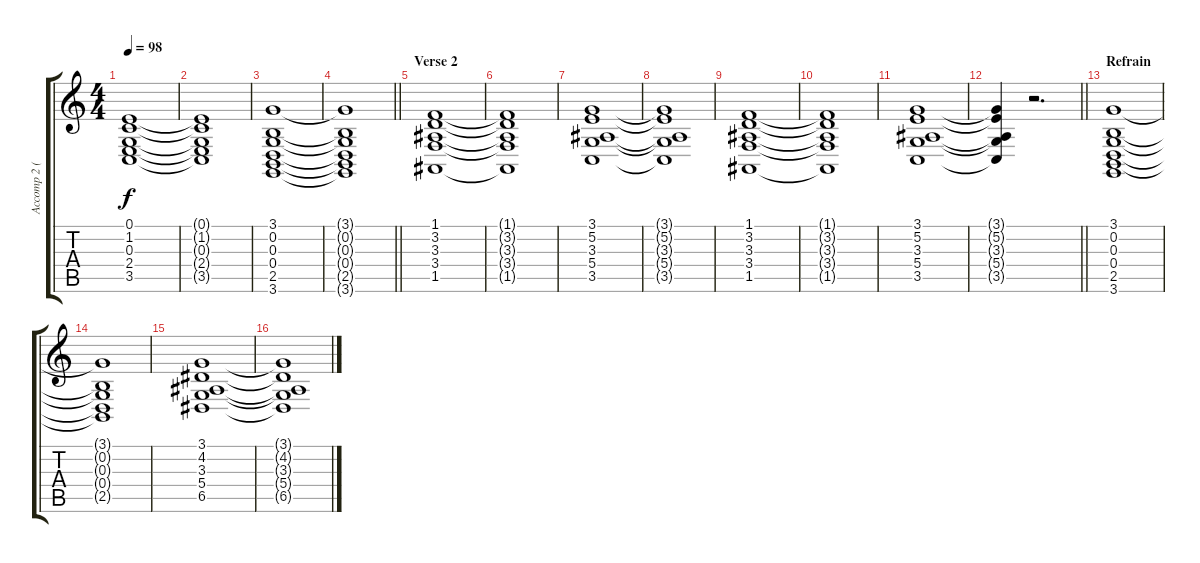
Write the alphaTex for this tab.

\track ("Accomp 2 (SynthStr2)" "Accomp 2 (") {instrument synthstrings2}
\staff {score tabs}
\tuning (E4 B3 G3 D3 A2 E2) {hide}
\ts (4 4)
\tempo 98
\clef g2
\ks c
(0.1 1.2 0.3 2.4 3.5).1{dy f} |
(0.1{t} 1.2{t} 0.3{t} 2.4{t} 3.5{t}).1 |
(3.1 0.2 0.3 0.4 2.5 3.6).1 |
\barLineRight lightlight
(3.1{t} 0.2{t} 0.3{t} 0.4{t} 2.5{t} 3.6{t}).1 |
\section ("" "Verse 2")
(1.1 3.2 3.3 3.4 1.5).1 |
(1.1{t} 3.2{t} 3.3{t} 3.4{t} 1.5{t}).1 |
(3.1 5.2 3.3 5.4 3.5).1 |
(3.1{t} 5.2{t} 3.3{t} 5.4{t} 3.5{t}).1 |
(1.1 3.2 3.3 3.4 1.5).1 |
(1.1{t} 3.2{t} 3.3{t} 3.4{t} 1.5{t}).1 |
(3.1 5.2 3.3 5.4 3.5).1 |
\barLineRight lightlight
(3.1{t} 5.2{t} 3.3{t} 5.4{t} 3.5{t}).4 r.2{d} |
\section ("" "Refrain")
(3.1 0.2 0.3 0.4 2.5 3.6).1 |
(3.1{t} 0.2{t} 0.3{t} 0.4{t} 2.5{t}).1 |
(3.1 4.2 3.3 5.4 6.5).1 |
(3.1{t} 4.2{t} 3.3{t} 5.4{t} 6.5{t}).1
